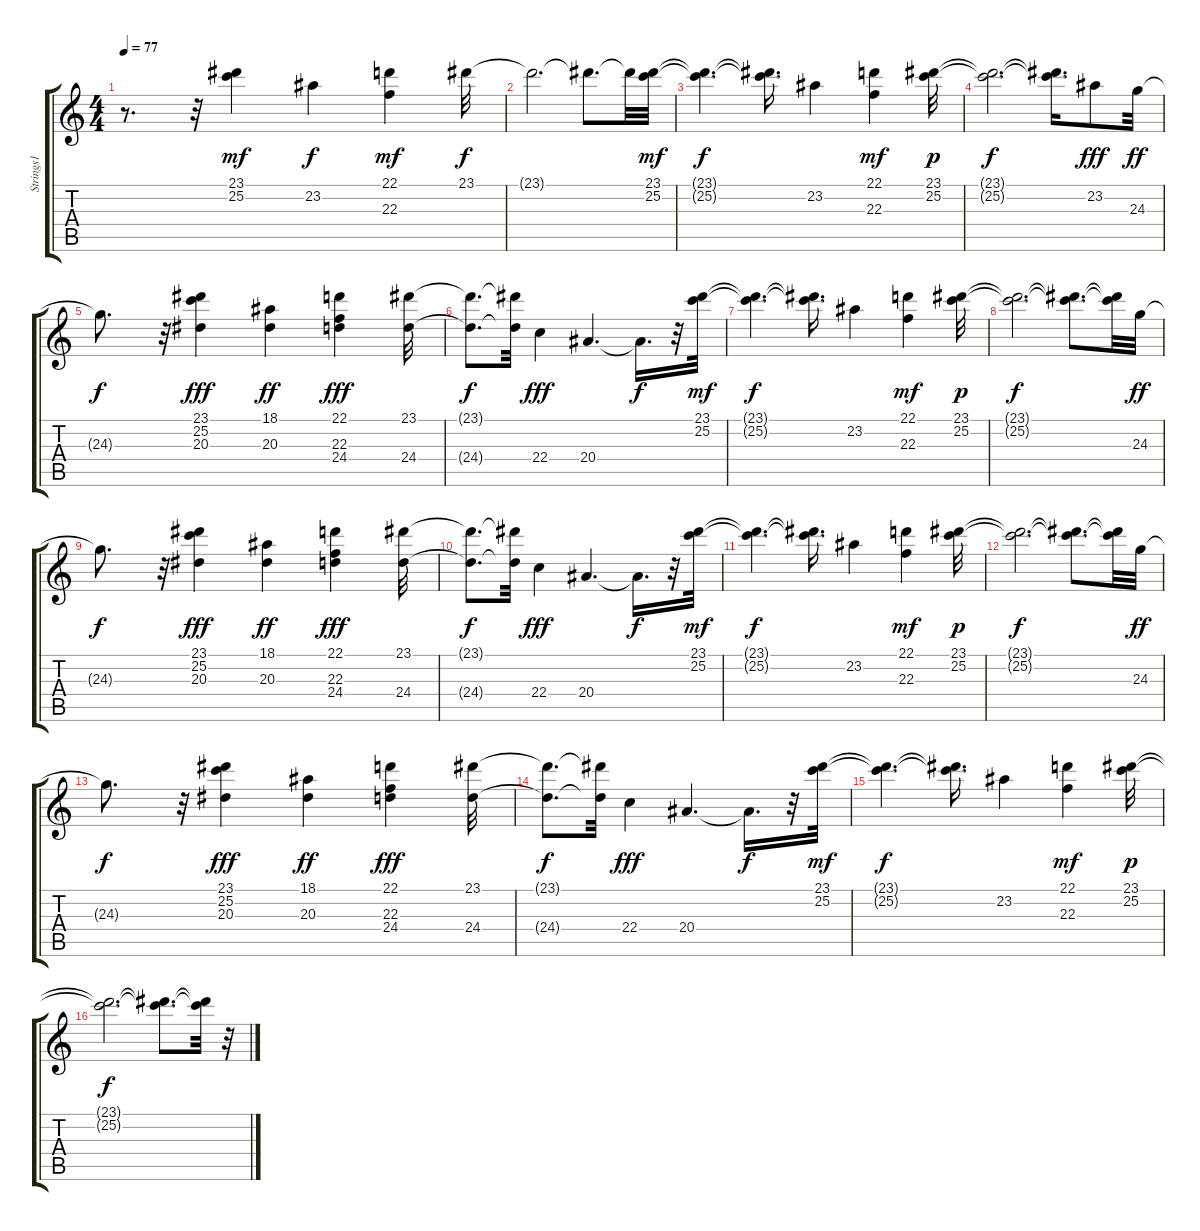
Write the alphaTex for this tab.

\track ("Strings1" "Strings1") {instrument stringensemble1}
\staff {score tabs}
\tuning (E4 B3 G3 D3 A2 E2) {hide}
\ts (4 4)
\tempo 77
\clef g2
\ks c
r.8{d dy f} r.32 (23.1 25.2).4{dy mf} 23.2.4{dy f} (22.1 22.3).4{dy mf} 23.1.32{dy f} |
23.1{t}.2{d} 23.1{t}.8{d} 23.1{t}.32 (23.1 25.2).32{dy mf} |
(23.1{t} 25.2{t}).4{d dy f} (23.1{t} 25.2{t}).16{d} 23.2.4 (22.1 22.3).4{dy mf} (23.1 25.2).32{dy p} |
(23.1{t} 25.2{t}).2{d dy f} (23.1{t} 25.2{t}).16{d} 23.2.8{dy fff} 24.3.32{dy ff} |
24.3{t}.8{d dy f} r.32 (23.1 25.2 20.3).4{dy fff} (18.1 20.3).4{dy ff} (22.1 22.3 24.4).4{dy fff} (23.1 24.4).32 |
(23.1{t} 24.4{t}).8{d dy f} (23.1{t} 24.4{t}).32 22.4.4{dy fff} 20.4.4{d} 20.4{t}.16{d dy f} r.32 (23.1 25.2).32{dy mf} |
(23.1{t} 25.2{t}).4{d dy f} (23.1{t} 25.2{t}).16{d} 23.2.4 (22.1 22.3).4{dy mf} (23.1 25.2).32{dy p} |
(23.1{t} 25.2{t}).2{d dy f} (23.1{t} 25.2{t}).8{d} (23.1{t} 25.2{t}).32 24.3.32{dy ff} |
24.3{t}.8{d dy f} r.32 (23.1 25.2 20.3).4{dy fff} (18.1 20.3).4{dy ff} (22.1 22.3 24.4).4{dy fff} (23.1 24.4).32 |
(23.1{t} 24.4{t}).8{d dy f} (23.1{t} 24.4{t}).32 22.4.4{dy fff} 20.4.4{d} 20.4{t}.16{d dy f} r.32 (23.1 25.2).32{dy mf} |
(23.1{t} 25.2{t}).4{d dy f} (23.1{t} 25.2{t}).16{d} 23.2.4 (22.1 22.3).4{dy mf} (23.1 25.2).32{dy p} |
(23.1{t} 25.2{t}).2{d dy f} (23.1{t} 25.2{t}).8{d} (23.1{t} 25.2{t}).32 24.3.32{dy ff} |
24.3{t}.8{d dy f} r.32 (23.1 25.2 20.3).4{dy fff} (18.1 20.3).4{dy ff} (22.1 22.3 24.4).4{dy fff} (23.1 24.4).32 |
(23.1{t} 24.4{t}).8{d dy f} (23.1{t} 24.4{t}).32 22.4.4{dy fff} 20.4.4{d} 20.4{t}.16{d dy f} r.32 (23.1 25.2).32{dy mf} |
(23.1{t} 25.2{t}).4{d dy f} (23.1{t} 25.2{t}).16{d} 23.2.4 (22.1 22.3).4{dy mf} (23.1 25.2).32{dy p} |
(23.1{t} 25.2{t}).2{d dy f} (23.1{t} 25.2{t}).8{d} (23.1{t} 25.2{t}).32 r.32
